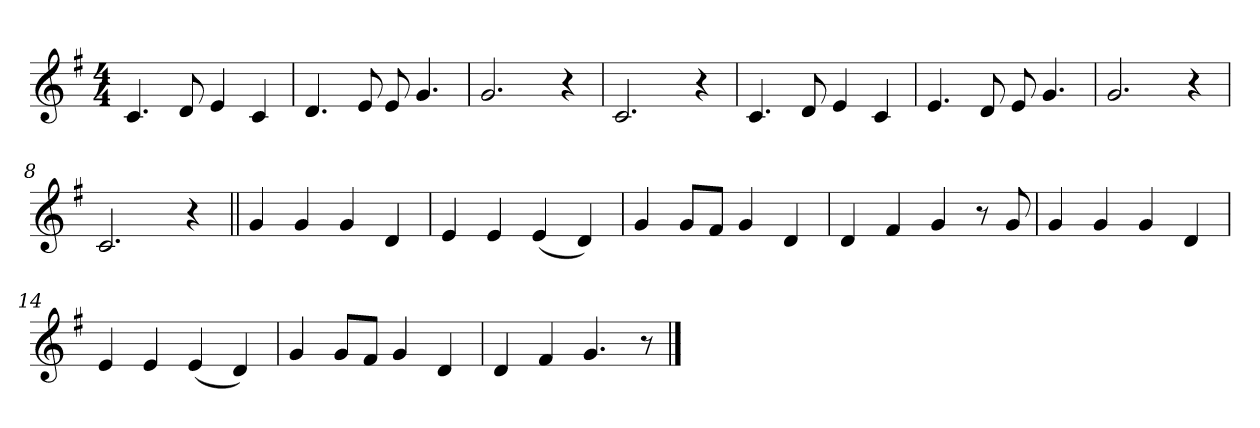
**kern
*part1
*staff1
*clefG2
*k[f#]
*G:
*M4/4
*MM60
=
4.c
8d
4e
4c
=2
4.d
8e
8e
4.g
=3
2.g
4r
=4
2.c
4r
=5
4.c
8d
4e
4c
=6
4.e
8d
8e
4.g
=7
2.g
4r
=8
2.c
4r
=9||
*MM152
4g
4g
4g
4d
=10
4e
4e
(4e
4d)
=11
4g
8g/L
8f#/J
4g
4d
=12
4d
4f#
4g
8r
8g
=13
4g
4g
4g
4d
=14
4e
4e
(4e
4d)
=15
4g
8g/L
8f#/J
4g
4d
=16
4d
4f#
4.g
8r
==
*-
